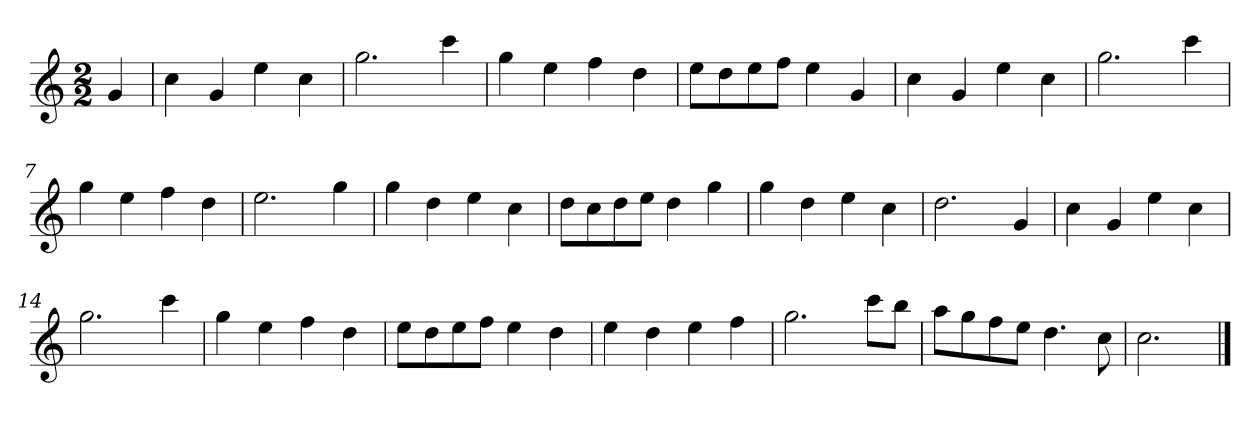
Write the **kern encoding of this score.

**kern
*part1
*staff1
*k[]
*M2/2
*MM120
=
4g
=1
4cc
4g
4ee
4cc
=2
2.gg
4ccc
=3
4gg
4ee
4ff
4dd
=4
8eeL
8dd
8ee
8ffJ
4ee
4g
=5
4cc
4g
4ee
4cc
=6
2.gg
4ccc
=7
4gg
4ee
4ff
4dd
=8
2.ee
4gg
=9
4gg
4dd
4ee
4cc
=10
8ddL
8cc
8dd
8eeJ
4dd
4gg
=11
4gg
4dd
4ee
4cc
=12
2.dd
4g
=13
4cc
4g
4ee
4cc
=14
2.gg
4ccc
=15
4gg
4ee
4ff
4dd
=16
8eeL
8dd
8ee
8ffJ
4ee
4dd
=17
4ee
4dd
4ee
4ff
=18
2.gg
8cccL
8bbJ
=19
8aaL
8gg
8ff
8eeJ
4.dd
8cc
=20
2.cc
==
*-
